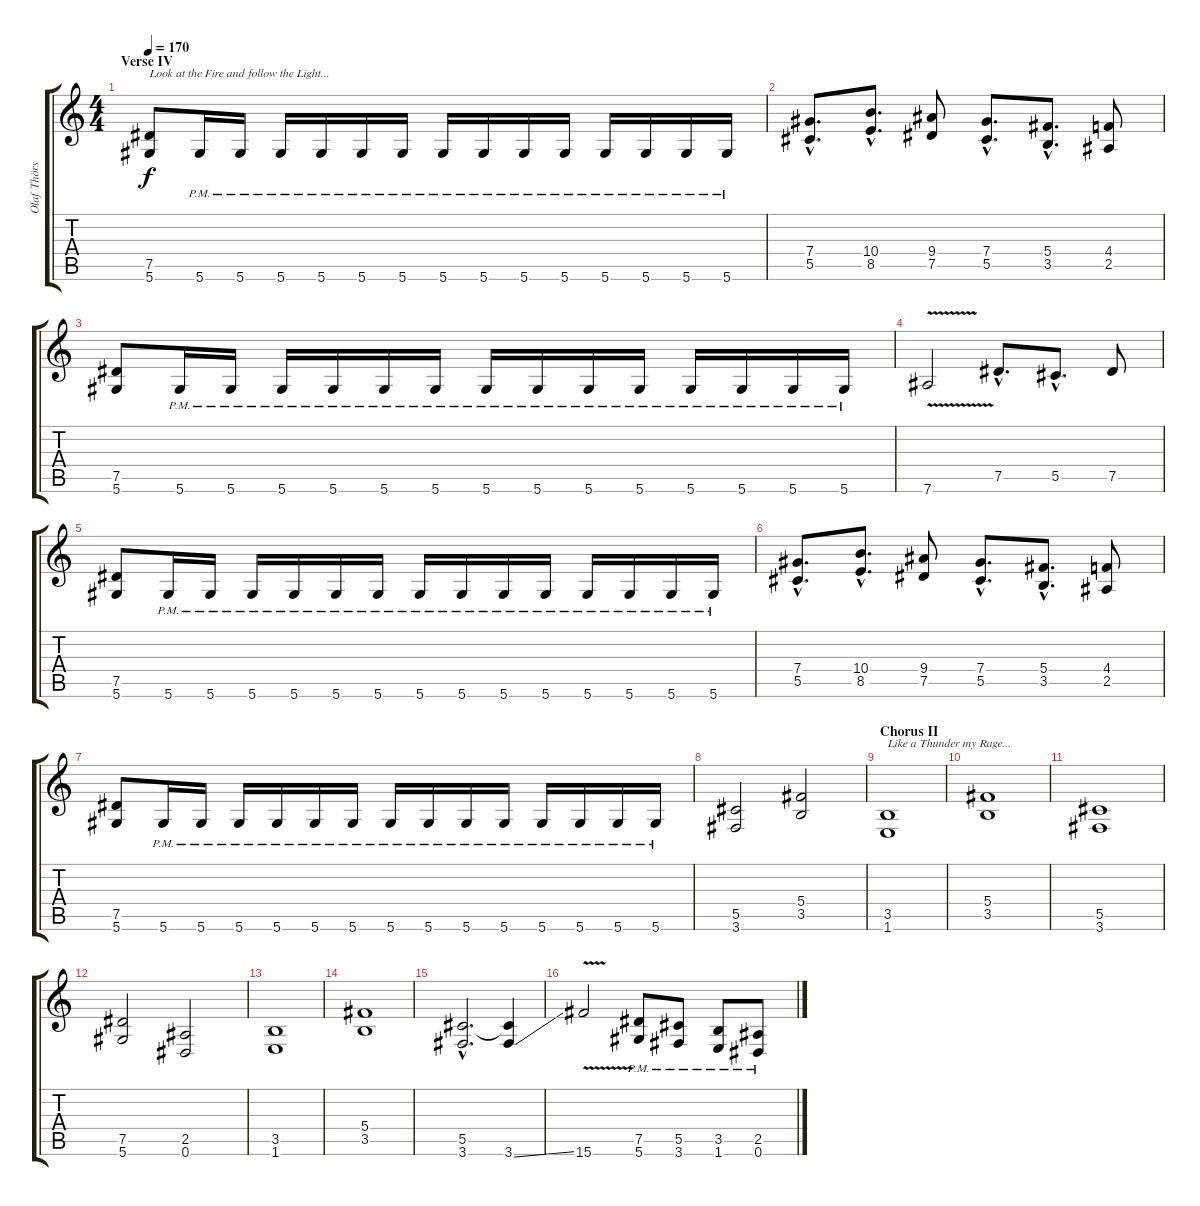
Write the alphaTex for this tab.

\track ("Olaf Thörsen" "Olaf Thörs") {instrument distortionguitar}
\staff {score tabs}
\tuning (Eb4 Bb3 Gb3 Db3 Ab2 Eb2) {hide}
\ts (4 4)
\section ("" "Verse IV")
\tempo 170
\clef g2
\ks c
(7.5 5.6).8{txt "Look at the Fire and follow the Light..." dy f} 5.6{pm}.16 5.6{pm}.16 5.6{pm}.16 5.6{pm}.16 5.6{pm}.16 5.6{pm}.16 5.6{pm}.16 5.6{pm}.16 5.6{pm}.16 5.6{pm}.16 5.6{pm}.16 5.6{pm}.16 5.6{pm}.16 5.6{pm}.16 |
(7.4{hac} 5.5{hac}).8{d} (10.4{hac} 8.5{hac}).8{d} (9.4 7.5).8 (7.4{hac} 5.5{hac}).8{d} (5.4{hac} 3.5{hac}).8{d} (4.4 2.5).8 |
(7.5 5.6).8 5.6{pm}.16 5.6{pm}.16 5.6{pm}.16 5.6{pm}.16 5.6{pm}.16 5.6{pm}.16 5.6{pm}.16 5.6{pm}.16 5.6{pm}.16 5.6{pm}.16 5.6{pm}.16 5.6{pm}.16 5.6{pm}.16 5.6{pm}.16 |
7.6{v}.2 7.5{hac}.8{d} 5.5{hac}.8{d} 7.5.8 |
(7.5 5.6).8 5.6{pm}.16 5.6{pm}.16 5.6{pm}.16 5.6{pm}.16 5.6{pm}.16 5.6{pm}.16 5.6{pm}.16 5.6{pm}.16 5.6{pm}.16 5.6{pm}.16 5.6{pm}.16 5.6{pm}.16 5.6{pm}.16 5.6{pm}.16 |
(7.4{hac} 5.5{hac}).8{d} (10.4{hac} 8.5{hac}).8{d} (9.4 7.5).8 (7.4{hac} 5.5{hac}).8{d} (5.4{hac} 3.5{hac}).8{d} (4.4 2.5).8 |
(7.5 5.6).8 5.6{pm}.16 5.6{pm}.16 5.6{pm}.16 5.6{pm}.16 5.6{pm}.16 5.6{pm}.16 5.6{pm}.16 5.6{pm}.16 5.6{pm}.16 5.6{pm}.16 5.6{pm}.16 5.6{pm}.16 5.6{pm}.16 5.6{pm}.16 |
(5.5 3.6).2 (5.4 3.5).2 |
\section ("" "Chorus II")
(3.5 1.6).1{txt "Like a Thunder my Rage..."} |
(5.4 3.5).1 |
(5.5 3.6).1 |
(7.5 5.6).2 (2.5 0.6).2 |
(3.5 1.6).1 |
(5.4 3.5).1 |
(5.5{hac} 3.6{hac}).2{d} (5.5{t} 3.6{ss}).4 |
15.6{v}.2 (7.5{pm} 5.6{pm}).8 (5.5{pm} 3.6{pm}).8 (3.5{pm} 1.6{pm}).8 (2.5{pm} 0.6{pm}).8
